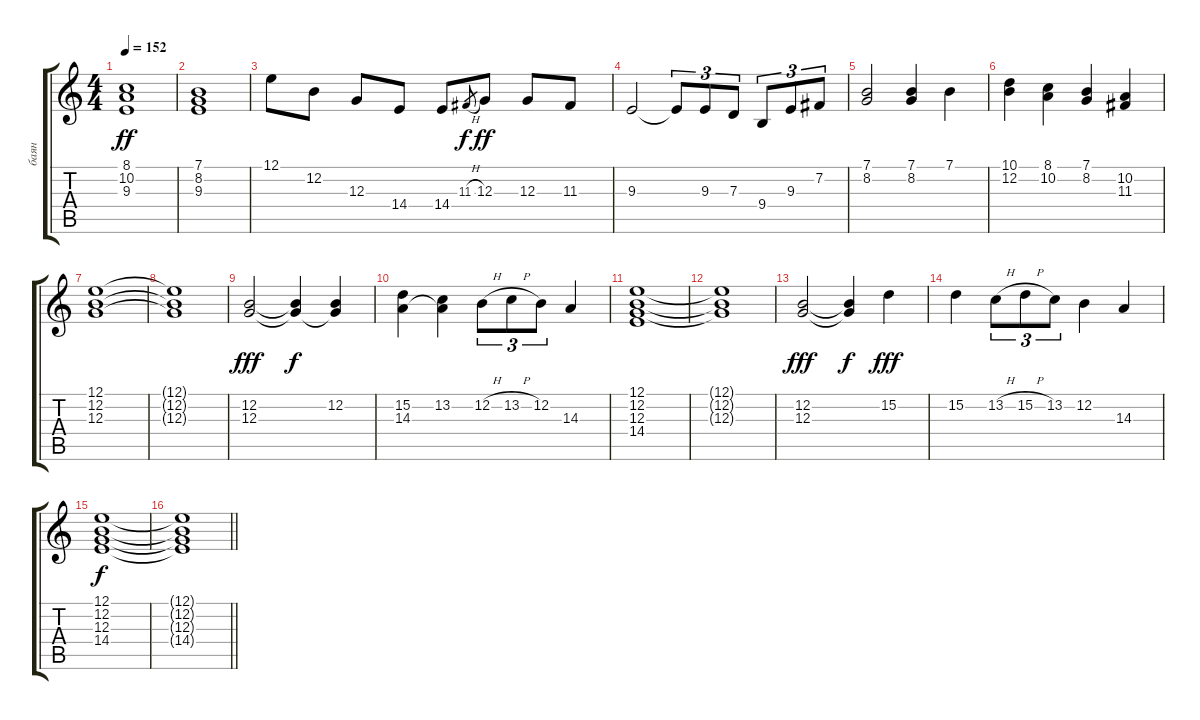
\track ("баян" "баян") {instrument tangoaccordion}
\staff {score tabs}
\tuning (E4 B3 G3 D3 A2 E2) {hide}
\ts (4 4)
\tempo 152
\clef g2
\ks c
(8.1 10.2 9.3).1{dy ff} |
(7.1 8.2 9.3).1 |
12.1.8 12.2.8 12.3.8 14.4.8 14.4.8 11.3{h}.8{gr dy f} 12.3.8{dy ff} 12.3.8 11.3.8 |
9.3.2 9.3{t}.8{tu (3 2)} 9.3.8{tu (3 2)} 7.3.8{tu (3 2)} 9.4.8{tu (3 2)} 9.3.8{tu (3 2)} 7.2.8{tu (3 2)} |
(7.1 8.2).2 (7.1 8.2).4 7.1.4 |
(10.1 12.2).4 (8.1 10.2).4 (7.1 8.2).4 (10.2 11.3).4 |
(12.1 12.2 12.3).1 |
(12.1{t} 12.2{t} 12.3{t}).1 |
(12.2 12.3).2{dy fff} (12.2{t} 12.3{t}).4{dy f} (12.2 12.3{t}).4 |
(15.2 14.3).4 (13.2 14.3{t}).4 12.2{h}.8{tu (3 2)} 13.2{h}.8{tu (3 2)} 12.2.8{tu (3 2)} 14.3.4 |
(12.1 12.2 12.3 14.4).1 |
(12.1{t} 12.2{t} 12.3{t}).1 |
(12.2 12.3).2{dy fff} (12.2{t} 12.3{t}).4{dy f} 15.2.4{dy fff} |
15.2.4 13.2{h}.8{tu (3 2)} 15.2{h}.8{tu (3 2)} 13.2.8{tu (3 2)} 12.2.4 14.3.4 |
(12.1 12.2 12.3 14.4).1{dy f} |
\barLineRight lightlight
(12.1{t} 12.2{t} 12.3{t} 14.4{t}).1
